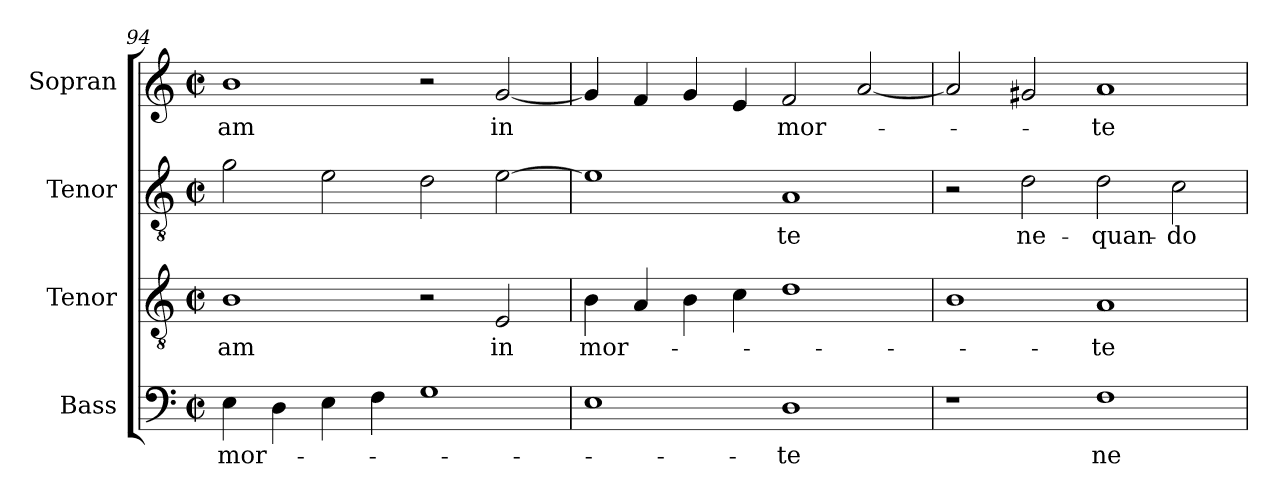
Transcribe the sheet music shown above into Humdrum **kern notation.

**kern	**text	**kern	**text	**kern	**text	**kern	**text
*part4	*part4	*part3	*part3	*part2	*part2	*part1	*part1
*staff4	*staff4	*staff3	*staff3	*staff2	*staff2	*staff1	*staff1
*I"Bass	*	*I"Tenor	*	*I"Tenor	*	*I"Sopran	*
*	*	*I'Tenor	*	*	*	*	*
*clefF4	*	*clefGv2	*	*clefGv2	*	*clefG2	*
*	*	*ITrd7c12	*	*ITrd7c12	*	*	*
*k[]	*	*k[]	*	*k[]	*	*k[]	*
*M2/2	*	*M2/2	*	*M2/2	*	*M2/2	*
*met(c|)	*	*met(c|)	*	*met(c|)	*	*met(c|)	*
=94	=94	=94	=94	=94	=94	=94	=94
!	!LO:LY:b:color=#000000	!	!	!	!	!	!
!	!	!	!LO:LY:b:color=#000000	!	!	!	!
!	!	!	!	!	!	!	!LO:LY:b:color=#000000
4Ei\	mor-	1BBi	-am	2Gi\	.	1bi	-am
4Di\	.	.	.	.	.	.	.
4Ei\	.	.	.	2Ei\	.	.	.
4Fi\	.	.	.	.	.	.	.
1Gi	.	2r	.	2Di\	.	2r	.
!	!	!	!LO:LY:b:color=#000000	!	!	!	!
!	!	!	!	!	!	!	!LO:LY:b:color=#000000
.	.	2EEi/	in	[>2Ei\	.	[<2gi/	in
=95	=95	=95	=95	=95	=95	=95	=95
!	!	!	!LO:LY:b:color=#000000	!	!	!	!
1Ei	.	4BBi\	mor-	1Ei]	.	4gi/]	.
.	.	4AAi/	.	.	.	4fi/	.
.	.	4BBi\	.	.	.	4gi/	.
.	.	4Ci\	.	.	.	4ei/	.
!	!LO:LY:b:color=#000000	!	!	!	!	!	!
!	!	!	!	!	!LO:LY:b:color=#000000	!	!
!	!	!	!	!	!	!	!LO:LY:b:color=#000000
1Di	-te	1Di	.	1AAi	-te	2fi/	mor-
.	.	.	.	.	.	[<2ai/	.
=96	=96	=96	=96	=96	=96	=96	=96
1r	.	1BBi	.	2r	.	2ai/]	.
!	!	!	!	!	!LO:LY:b:color=#000000	!	!
.	.	.	.	2Di\	ne-	2g#Xi/	.
!	!LO:LY:b:color=#000000	!	!	!	!	!	!
!	!	!	!LO:LY:b:color=#000000	!	!	!	!
!	!	!	!	!	!LO:LY:b:color=#000000	!	!
!	!	!	!	!	!	!	!LO:LY:b:color=#000000
1Fi	ne-	1AAi	-te	2Di\	-quan-	1ai	-te
!	!	!	!	!	!LO:LY:b:color=#000000	!	!
.	.	.	.	2Ci\	-do	.	.
=	=	=	=	=	=	=	=
*-	*-	*-	*-	*-	*-	*-	*-
